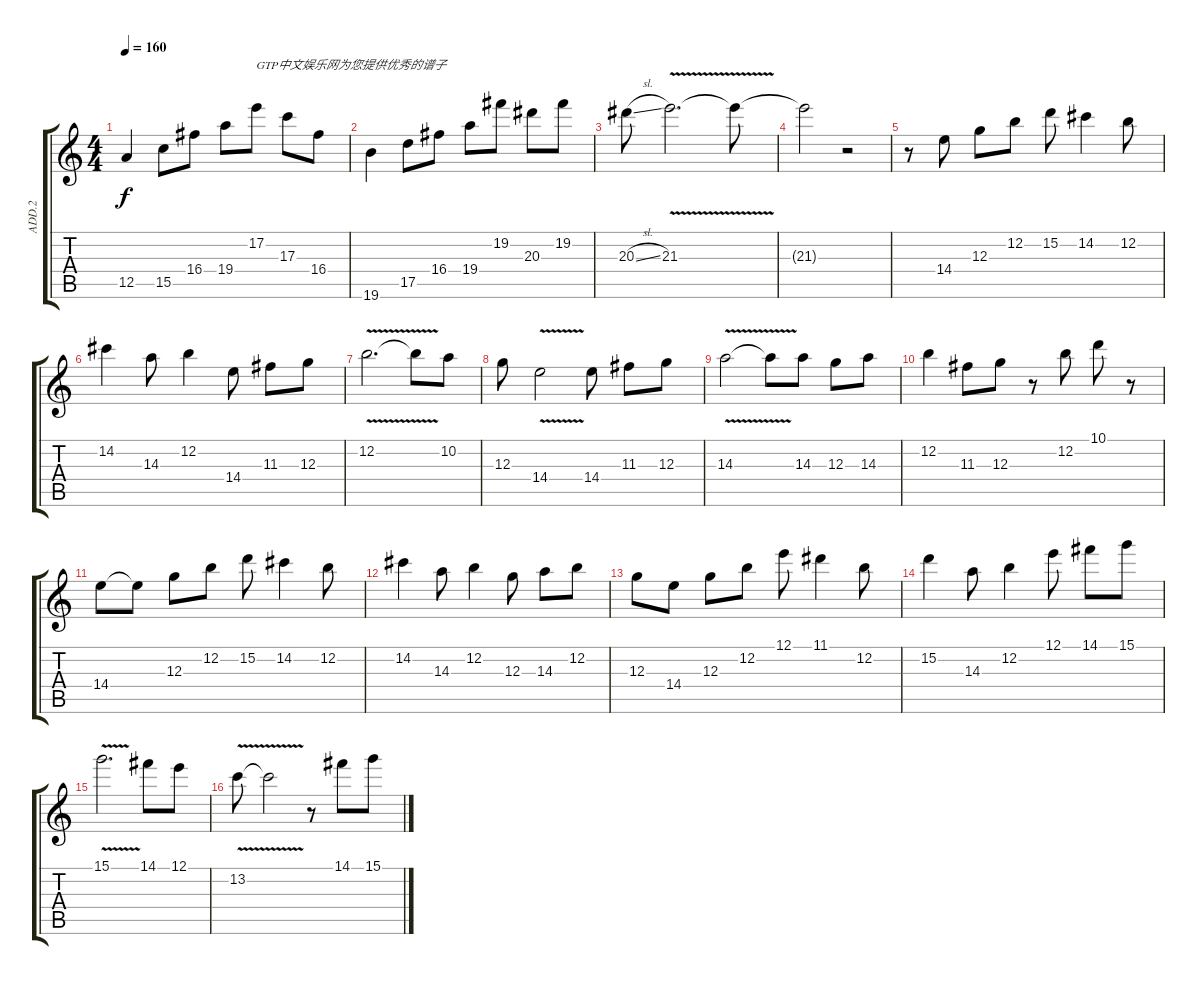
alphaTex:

\track ("ADD.2" "ADD.2") {instrument overdrivenguitar}
\staff {score tabs}
\tuning (E4 B3 G3 D3 A2 E2) {hide}
\ts (4 4)
\tempo 160
\clef g2
\ks c
12.5.4{dy f} 15.5.8 16.4.8 19.4.8 17.2.8{txt "GTP中文娱乐网为您提供优秀的谱子"} 17.3.8 16.4.8 |
19.6.4 17.5.8 16.4.8 19.4.8 19.2.8 20.3.8 19.2.8 |
20.3{sl}.8 21.3{v}.2{d} 21.3{t}.8 |
21.3{t}.2 r.2 |
r.8 14.4.8 12.3.8 12.2.8 15.2.8 14.2.4 12.2.8 |
14.2.4 14.3.8 12.2.4 14.4.8 11.3.8 12.3.8 |
12.2{v}.2{d} 12.2{t}.8 10.2.8 |
12.3.8 14.4{v}.2 14.4.8 11.3.8 12.3.8 |
14.3{v}.2 14.3{t}.8 14.3.8 12.3.8 14.3.8 |
12.2.4 11.3.8 12.3.8 r.8 12.2.8 10.1.8 r.8 |
14.4.8 14.4{t}.8 12.3.8 12.2.8 15.2.8 14.2.4 12.2.8 |
14.2.4 14.3.8 12.2.4 12.3.8 14.3.8 12.2.8 |
12.3.8 14.4.8 12.3.8 12.2.8 12.1.8 11.1.4 12.2.8 |
15.2.4 14.3.8 12.2.4 12.1.8 14.1.8 15.1.8 |
15.1{v}.2{d} 14.1.8 12.1.8 |
13.2{v}.8 13.2{t}.2 r.8 14.1.8 15.1.8
